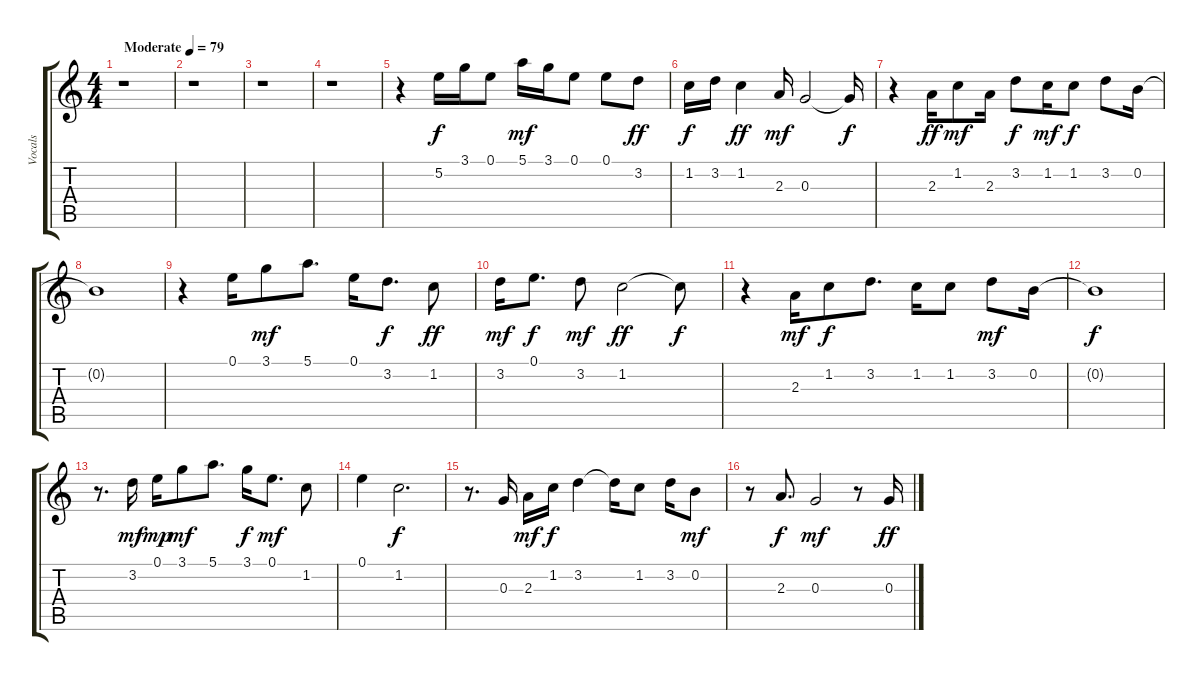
\track ("Vocals" "Vocals") {instrument electricguitarjazz}
\staff {score tabs}
\tuning (E4 B3 G3 D3 A2 E2) {hide}
\ts (4 4)
\tempo (79 "Moderate")
\clef g2
\ks c
r.1{dy f instrument electricguitarjazz} |
r.1 |
r.1 |
r.1 |
r.4 5.2.16 3.1.16 0.1.8 5.1.16{dy mf} 3.1.16 0.1.8 0.1.8 3.2.8{dy ff} |
1.2.16{dy f} 3.2.16 1.2.4{dy ff} 2.3.16{dy mf} 0.3.2 0.3{t}.16{dy f} |
r.4 2.3.16{dy ff} 1.2.8{dy mf} 2.3.16 3.2.8{dy f} 1.2.16{dy mf} 1.2.8{dy f} 3.2.8 0.2.16 |
0.2{t}.1 |
r.4 0.1.16 3.1.8{dy mf} 5.1.8{d} 0.1.16 3.2.8{d dy f} 1.2.8{dy ff} |
3.2.16{dy mf} 0.1.8{d dy f} 3.2.8{dy mf} 1.2.2{dy ff} 1.2{t}.8{dy f} |
r.4 2.3.16{dy mf} 1.2.8{dy f} 3.2.8{d} 1.2.16 1.2.8 3.2.8{dy mf} 0.2.16 |
0.2{t}.1{dy f} |
r.8{d} 3.2.16{dy mf} 0.1.16{dy mp} 3.1.8{dy mf} 5.1.8{d} 3.1.16{dy f} 0.1.8{d dy mf} 1.2.8 |
0.1.4 1.2.2{d dy f} |
r.8{d} 0.3.16 2.3.16{dy mf} 1.2.16{dy f} 3.2.4 3.2{t}.16 1.2.8 3.2.16 0.2.8{dy mf} |
r.8 2.3.8{d dy f} 0.3.2{dy mf} r.8 0.3.16{dy ff}
